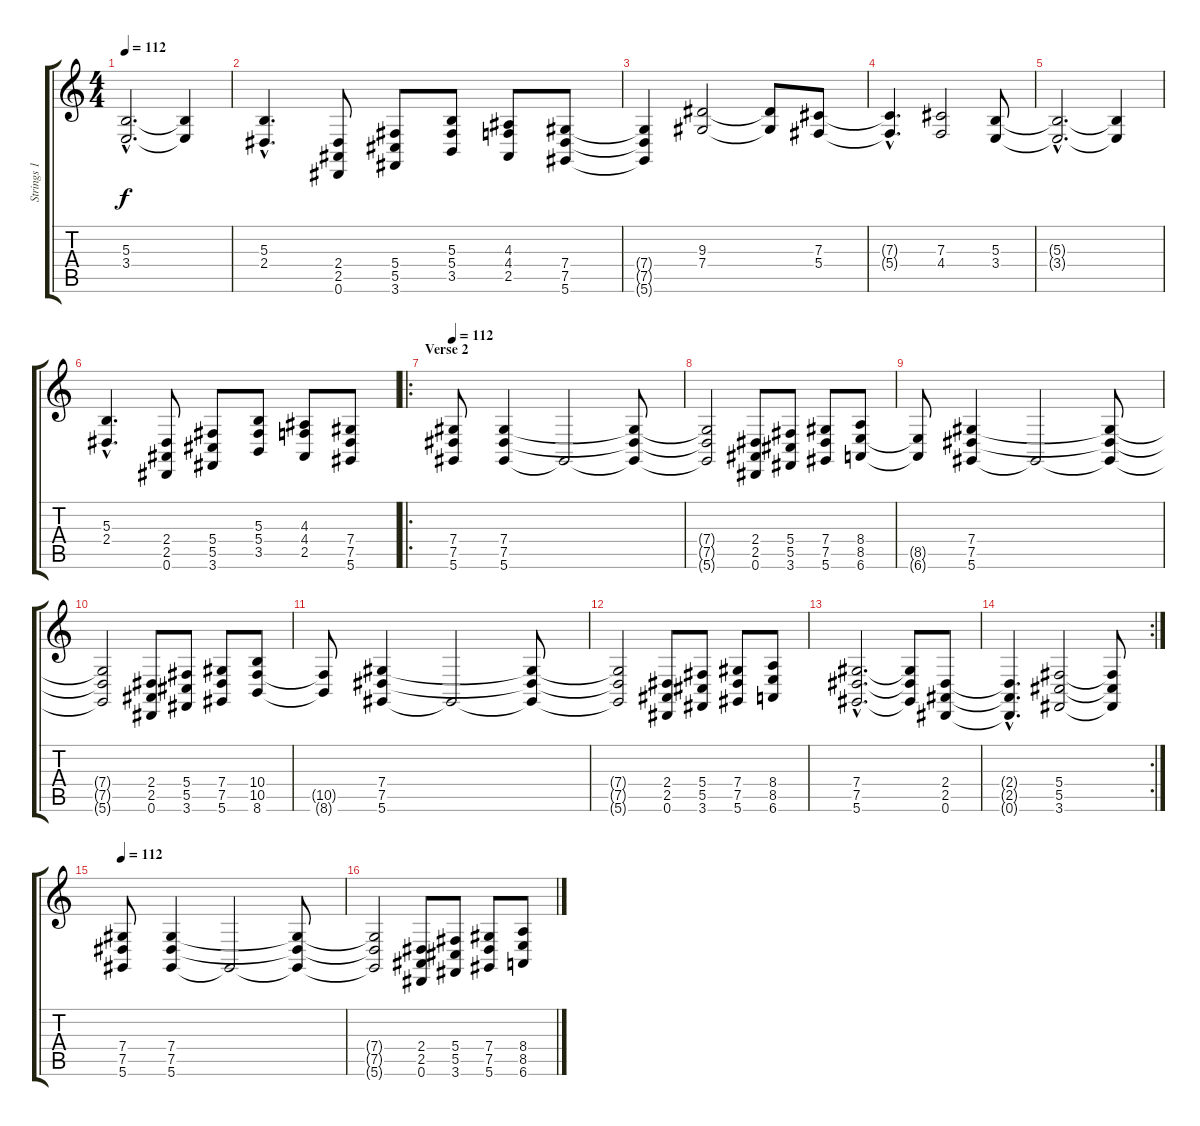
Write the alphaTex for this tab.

\track ("Strings 1" "Strings 1") {instrument stringensemble1}
\staff {score tabs}
\tuning (Eb4 Bb3 Gb3 Db3 Ab2 Eb2) {hide}
\ts (4 4)
\tempo 112
\clef g2
\ks c
(5.3{hac t} 3.4{hac t}).2{d dy f} (5.3{t} 3.4{t}).4 |
(5.3{hac} 2.4{hac}).4{d} (2.4 2.5 0.6).8 (5.4 5.5 3.6).8 (5.3 5.4 3.5).8 (4.3 4.4 2.5).8 (7.4 7.5 5.6).8 |
(7.4{t} 7.5{t} 5.6{t}).4 (9.3 7.4).2 (9.3{t} 7.4{t}).8 (7.3 5.4).8 |
(7.3{hac t} 5.4{hac t}).4{d} (7.3 4.4).2 (5.3 3.4).8 |
(5.3{hac t} 3.4{hac t}).2{d} (5.3{t} 3.4{t}).4 |
(5.3{hac} 2.4{hac}).4{d} (2.4 2.5 0.6).8 (5.4 5.5 3.6).8 (5.3 5.4 3.5).8 (4.3 4.4 2.5).8 (7.4 7.5 5.6).8 |
\ro
\section ("" "Verse 2")
\tempo 112
(7.4 7.5 5.6).8{volume 16 balance 2} (7.4 7.5 5.6).4 5.6{t}.2 (7.4{t} 7.5{t} 5.6{t}).8 |
(7.4{t} 7.5{t} 5.6{t}).2 (2.4 2.5 0.6).8 (5.4 5.5 3.6).8 (7.4 7.5 5.6).8 (8.4 8.5 6.6).8 |
(8.5{t} 6.6{t}).8 (7.4 7.5 5.6).4 5.6{t}.2 (7.4{t} 7.5{t} 5.6{t}).8 |
(7.4{t} 7.5{t} 5.6{t}).2 (2.4 2.5 0.6).8 (5.4 5.5 3.6).8 (7.4 7.5 5.6).8 (10.4 10.5 8.6).8 |
(10.5{t} 8.6{t}).8 (7.4 7.5 5.6).4 5.6{t}.2 (7.4{t} 7.5{t} 5.6{t}).8 |
(7.4{t} 7.5{t} 5.6{t}).2 (2.4 2.5 0.6).8 (5.4 5.5 3.6).8 (7.4 7.5 5.6).8 (8.4 8.5 6.6).8 |
(7.4{hac} 7.5{hac} 5.6{hac}).2{d} (7.4{t} 7.5{t} 5.6{t}).8 (2.4 2.5 0.6).8 |
\rc 2
(2.4{hac t} 2.5{hac t} 0.6{hac t}).4{d} (5.4 5.5 3.6).2 (5.4{t} 5.5{t} 3.6{t}).8 |
\tempo 112
(7.4 7.5 5.6).8 (7.4 7.5 5.6).4 5.6{t}.2 (7.4{t} 7.5{t} 5.6{t}).8 |
(7.4{t} 7.5{t} 5.6{t}).2 (2.4 2.5 0.6).8 (5.4 5.5 3.6).8 (7.4 7.5 5.6).8 (8.4 8.5 6.6).8
